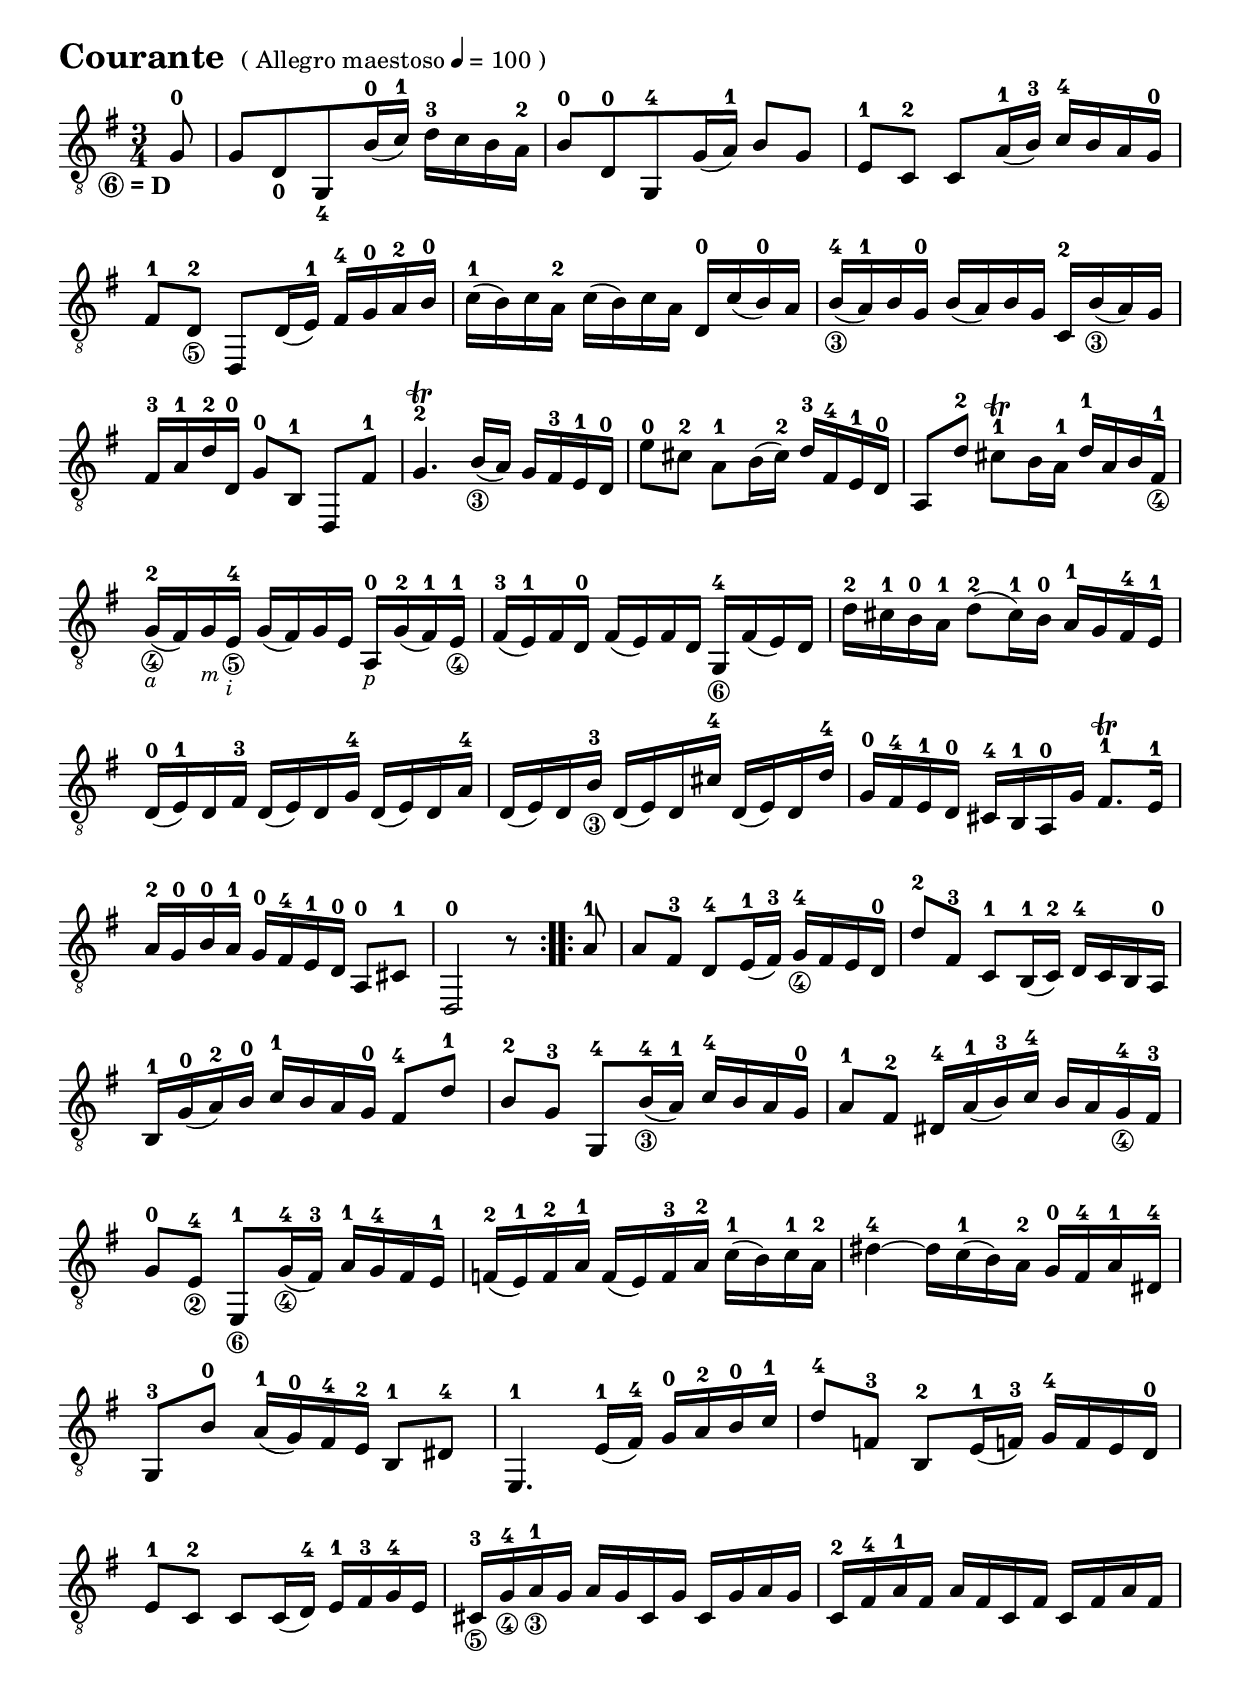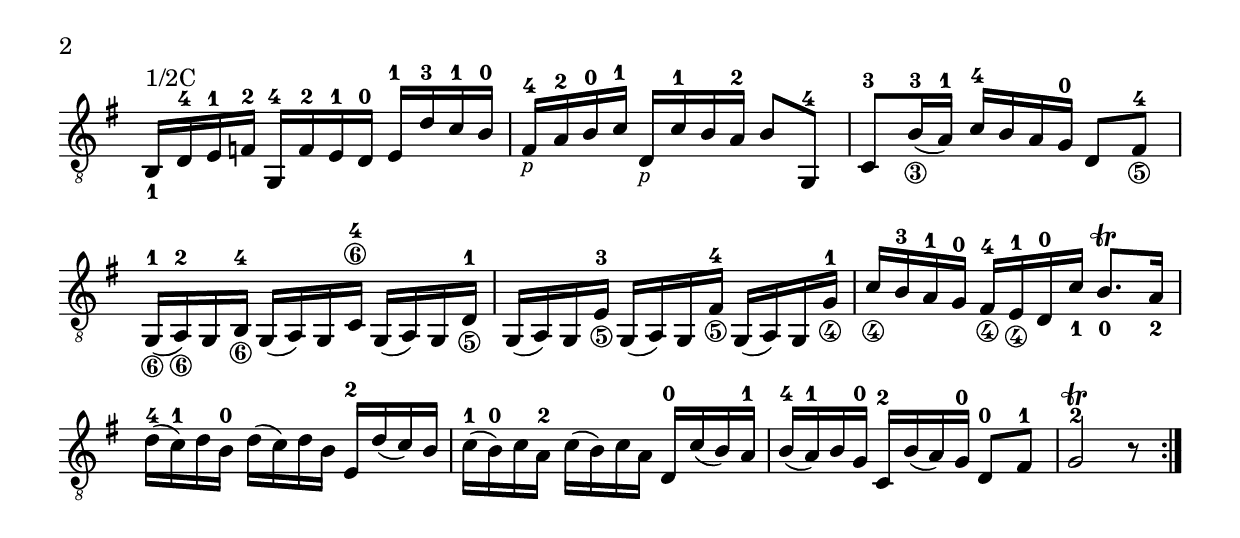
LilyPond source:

% This file is part of "Cello Suite in G-major BWV 1007" project
% Copyright on the terms of Creative Commons Legal Code CC0 1.0 Universal license
% Authors: Martyna Danysz (martynadanysz@gmail.com) and Tomasz Bojczuk (seelook@gmail.com)

\version "2.19.80"


\include "global.ly"
\include "paper.ly"

#(set-global-staff-size 21)


%\header {
%  title = \markup  \center-column { \fontsize #3 {"Cello Suite in G-major BWV 1007" } "Courante" " "}
%  composer = \markup \center-column { "Johann Sebastian Bach" " " }
%}


\score {
  \header {
    piece = \markup { \bold { \fontsize #3 "Courante " }
     \concat {"( Allegro maestoso " \smaller \smaller \general-align #Y #DOWN \note #"4" #1 " = 100 )" }
    }
  }

  \new Staff {
    \set Staff.midiInstrument="acoustic guitar (nylon)"
    \override Staff.NoteCollision #'merge-differently-headed = ##t
    \override Staff.Stem #'length-fraction = #1.2
    \time 3/4
    \key g \major
    \clef "G_8"
    \relative c' {
      \repeat volta 2 {
        \once \override TextScript #'extra-offset = #'(-6 . 0)
        \partial8  g8^0 _\SCORDATURE | % 2
        g8 [  d8_0 g,8_4 h'16^0  (c16)^1 ]
        d16^3 [  c16  h16  a16^2 ] | % 3
        h8^0 [  d,8^0 g,8^4 g'16  (a16)^1 ]
        h8 [  g8 ] | % 4
        e8^1 [  c8^2 ]  c8 [  a'16^1  (h16)^3 ]
        c16^4 [  h16  a16  g16^0 ] | % 5
        fis8^1 [  d8_\5^2 ]  d,8 [  d'16  (e16)^1 ]
        fis16^4 [  g16^0  a16^2  h16^0 ]  | % 6
        c16^1 [  (h16)  c16  a16^2 ]
        c16 [  (h16)  c16  a16 ]
        d,16^0 [  c'16  (h16)^0  a16 ] | % 7
        h16_\3^4 [  (a16)^1  h16  g16^0 ]  h16 [ (a16)  h16  g16 ]  c,16^2 [  h'16_\3  (a16)  g16 ] | % 8
        fis16^3 [  a16^1  d16^2  d,16^0 ]  g8^0 [
        h,8^1 ]  d,8 [  fis'8^1 ] | % 9
        g4.^2\trill  h16_\3 [  (a16) ]  g16 [  fis16^3 e16^1  d16^0 ] |
        e'8^0 [  cis8^2 ]  a8^1 [  h16
        (cis16)^2 ]  d16^3 [  fis,16^4  e16^1  d16^0
        ]  | % 11
        a8 [  d'8^2 ]  cis8^1\trill [  h16
        a16^1 ]  d16^1 [  a16  h16  fis16_\4^1 ] | % 12
        g16_\4^2 _\afi [  (fis16)  g16 _\mfi  e16_\5^4_\ifi ]  g16 [
        (fis16)  g16  e16 ]  <a,-0>16 _\pfi [  <g'-2>16
        (fis16)^1  e16^1_\4 ] | % 13
        fis16^3 [  (e16)^1  fis16  d16^0 ]  fis16
        [  (e16)  fis16  d16 ]  g,16_\6^4 [
        fis'16  (e16)  d16 ] | % 14
        d'16^2 [  cis16^1  h16^0  a16^1 ]
        d8^2 [  (cis16)^1  h16^0 ]  a16^1 [
        g16  fis16^4  e16^1 ]  | % 15
        d16^0 [  (e16)^1  d16  fis16^3 ]  d16 [
        (e16)  d16  g16^4 ]  d16 [  (e16)
        d16  a'16^4 ] | % 16
        d,16 [  (e16)  d16  h'16_\3^3 ]  d,16 [
        (e16)  d16  cis'16^4 ]  d,16 [  (e16)
        d16  d'16^4 ] | % 17
        g,16^0 [  fis16^4  e16^1  d16^0 ]  cis16^4
        [  h16^1  a16^0  g'16 ]  fis8.^1\trill [  e16^1
        ] | % 18
        a16^2[  g16^0  h16^0  a16^1 ]  g16^0 [
        fis16 ^4 e16^1  d16^0 ]  a8^0 [  cis8^1 ]
        | % 19
        d,2^0 r8
      }
      \repeat volta 2 {
        a''8^1 | % 38
        a8 [  fis8^3 ]  d8^4 [  e16^1  (fis16)^3 ]
        g16_\4^4 [  fis16  e16  d16^0 ] | % 39
        d'8^2 [  fis,8^3 ]  c8^1 [  h16^1  (c16)^2 ]
        d16^4 [  c16  h16  a16^0 ] |
        h16^1 [  g'16^0  (a16)^2  h16^0 ]  c16^1 [
        h16  a16  g16^0 ]  fis8^4 [  d'8^1 ] | % 41
        h8^2 [  g8^3 ]  g,8^4 [  h'16_\3^4  (a16)^1 ]
        c16^4 [  h16  a16  g16^0 ]  | % 42
        a8^1 [  fis8^2 ]  dis16^4 [  a'16^1  (h16)^3
        c16^4 ]  h16 [  a16  g16_\4^4  fis16^3 ]
        | % 43
        g8^0 [  e8_\2^4 ]  e,8_\6^1 [  g'16_\4^4  (fis16)^3 ]
        a16^1 [  g16^4  fis16  e16^1 ] | % 44
        f16^2 [  (e16)^1  f16^2  a16^1 ]  f16 [
        (e16)  f16^3  a16^2 ]  c16^1 [  (h16)
        c16^1  a16^2 ] | % 45
        dis4^4 ~  dis16 [  c16^1  (h16)
        a16 ]^2  g16^0 [  fis16^4  a16^1  dis,16^4
        ]  | % 46
        g,8^3 [  h'8^0 ]  a16^1 [  (g16)^0  fis16^4
        e16^2 ]  h8^1 [  dis8^4 ] | % 47
        e,4.^1  e'16^1 [  (fis16)^4 ]  g16^0 [  a16^2
        h16^0  c16^1 ] | % 48
        d8^4 [  f,8^3 ]  h,8^2 [  e16^1  (f!16)^3 ]
        g16^4 [  f16  e16  d16^0 ] | % 49
        e8^1 [  c8^2 ]  c8 [  c16  (d16)^4 ]
        e16^1 [  fis16^3  g16^4  e16 ] |
        cis16^3_\5 [  g'16_\4^4  a16_\3^1  g16 ]  a16 [
        g16  cis,16  g'16 ]  cis,16 [
        g'16  a16  g16 ] | % 51
        c,16^2 [  fis16^4  a16^1  fis16 ]  a16
        [  fis16  c16  fis16 ]  c16 [
        fis16  a16  fis16 ] | % 52
        h,16_1^"1/2C" [  d16^4  e16^1  f16^2 ]  g,16^4 [
        f'16^2  e16^1  d16^0 ]  e16^1 [  d'16^3
        c16^1  h16^0 ] | % 53
        fis16^4_\pfi [  a16^2  h16^0  c16^1 ]  d,16_\pfi [
        c'16^1  h16  a16^2 ]  h8 [  g,8^4 ] | % 54
        c8^3 [  h'16^3_\3  (a16)^1 ]  c16^4 [  h16
        a16  g16^0 ]  d8 [  fis8_\5^4 ]  | % 55
        g,16^1_\6 [  (a16)^2_\6  g16  h16^4_\6 ]  g16 [
        (a16)  g16  c16^4\6 ]  g16 [  (a16)
        g16  d'16^1_\5 ] | % 56
        g,16 [  (a16)  g16  e'16^3_\5 ]  g,16 [
        (a16)  g16  fis'16^4_\5 ]  g,16 [  (a16)
        g16  g'16^1_\4 ] | % 57
        c16_\4 [  h16^3  a16^1  g16^0 ]  fis16^4_\4 [
        e16^1_\4  d16^0  c'16_1 ]  h8._0 \trill [  a16_2  ]
        | % 58
        d16^4 [  (c16)^1  d16  h16^0 ]
        d16 [  (c16)  d16  h16 ]
        e,16^2 [  d'16  (c16)  h16 ] | % 59
        c16^1 [  (h16)^0  c16  a16^2 ]
        c16 [  (h16)  c16  a16 ]
        d,16^0 [  c'16  (h16)  a16^1 ] |
        h16^4 [  (a16)^1  h16  g16^0 ]  c,16^2 [
        h'16  (a16)  g16^0 ]  d8^0 [  fis8^1 ] | % 61
        g2^2\trill r8
      }
      \bar ":|."
    }

  }

  \midi {
    \context {
      \Score
      tempoWholesPerMinute = #(ly:make-moment 73 4)
    }
  }
  \layout {
    %ragged-last = ##t
  }

}




